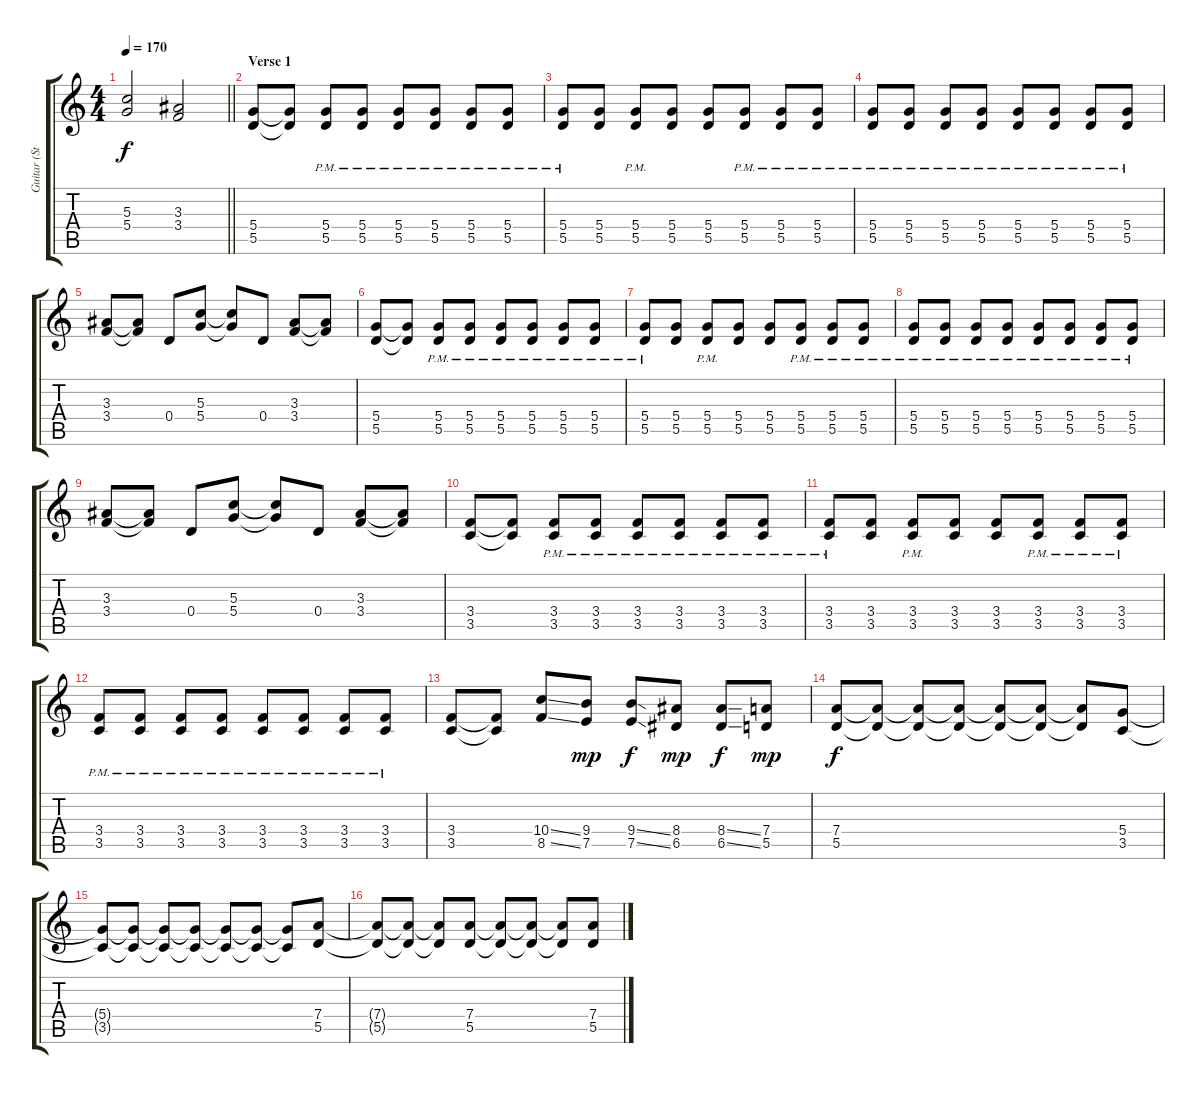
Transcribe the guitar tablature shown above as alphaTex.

\track ("Guitar (Steve Morse)" "Guitar (St") {instrument overdrivenguitar}
\staff {score tabs}
\tuning (E4 B3 G3 D3 A2 E2) {hide}
\ts (4 4)
\tempo 170
\clef g2
\barLineRight lightlight
\ks c
(5.3 5.4).2{dy f volume 16} (3.3 3.4).2 |
\section ("" "Verse 1")
(5.4 5.5).8 (5.4{t} 5.5{t}).8 (5.4{pm} 5.5{pm}).8 (5.4{pm} 5.5{pm}).8 (5.4{pm} 5.5{pm}).8 (5.4{pm} 5.5{pm}).8 (5.4{pm} 5.5{pm}).8 (5.4{pm} 5.5{pm}).8 |
(5.4{pm} 5.5{pm}).8 (5.4 5.5).8 (5.4{pm} 5.5{pm}).8 (5.4 5.5).8 (5.4 5.5).8 (5.4{pm} 5.5{pm}).8 (5.4{pm} 5.5{pm}).8 (5.4{pm} 5.5{pm}).8 |
(5.4{pm} 5.5{pm}).8 (5.4{pm} 5.5{pm}).8 (5.4{pm} 5.5{pm}).8 (5.4{pm} 5.5{pm}).8 (5.4{pm} 5.5{pm}).8 (5.4{pm} 5.5{pm}).8 (5.4{pm} 5.5{pm}).8 (5.4{pm} 5.5{pm}).8 |
(3.3 3.4).8 (3.3{t} 3.4{t}).8 0.4.8 (5.3 5.4).8 (5.3{t} 5.4{t}).8 0.4.8 (3.3 3.4).8 (3.3{t} 3.4{t}).8 |
(5.4 5.5).8 (5.4{t} 5.5{t}).8 (5.4{pm} 5.5{pm}).8 (5.4{pm} 5.5{pm}).8 (5.4{pm} 5.5{pm}).8 (5.4{pm} 5.5{pm}).8 (5.4{pm} 5.5{pm}).8 (5.4{pm} 5.5{pm}).8 |
(5.4{pm} 5.5{pm}).8 (5.4 5.5).8 (5.4{pm} 5.5{pm}).8 (5.4 5.5).8 (5.4 5.5).8 (5.4{pm} 5.5{pm}).8 (5.4{pm} 5.5{pm}).8 (5.4{pm} 5.5{pm}).8 |
(5.4{pm} 5.5{pm}).8 (5.4{pm} 5.5{pm}).8 (5.4{pm} 5.5{pm}).8 (5.4{pm} 5.5{pm}).8 (5.4{pm} 5.5{pm}).8 (5.4{pm} 5.5{pm}).8 (5.4{pm} 5.5{pm}).8 (5.4{pm} 5.5{pm}).8 |
(3.3 3.4).8 (3.3{t} 3.4{t}).8 0.4.8 (5.3 5.4).8 (5.3{t} 5.4{t}).8 0.4.8 (3.3 3.4).8 (3.3{t} 3.4{t}).8 |
(3.4 3.5).8 (3.4{t} 3.5{t}).8 (3.4{pm} 3.5{pm}).8 (3.4{pm} 3.5{pm}).8 (3.4{pm} 3.5{pm}).8 (3.4{pm} 3.5{pm}).8 (3.4{pm} 3.5{pm}).8 (3.4{pm} 3.5{pm}).8 |
(3.4{pm} 3.5{pm}).8 (3.4 3.5).8 (3.4{pm} 3.5{pm}).8 (3.4 3.5).8 (3.4 3.5).8 (3.4{pm} 3.5{pm}).8 (3.4{pm} 3.5{pm}).8 (3.4{pm} 3.5{pm}).8 |
(3.4{pm} 3.5{pm}).8 (3.4{pm} 3.5{pm}).8 (3.4{pm} 3.5{pm}).8 (3.4{pm} 3.5{pm}).8 (3.4{pm} 3.5{pm}).8 (3.4{pm} 3.5{pm}).8 (3.4{pm} 3.5{pm}).8 (3.4{pm} 3.5{pm}).8 |
(3.4 3.5).8 (3.4{t} 3.5{t}).8 (10.4{ss} 8.5{ss}).8 (9.4 7.5).8{dy mp} (9.4{ss} 7.5{ss}).8{dy f} (8.4 6.5).8{dy mp} (8.4{ss} 6.5{ss}).8{dy f} (7.4 5.5).8{dy mp} |
(7.4 5.5).8{dy f} (7.4{t} 5.5{t}).8 (7.4{t} 5.5{t}).8 (7.4{t} 5.5{t}).8 (7.4{t} 5.5{t}).8 (7.4{t} 5.5{t}).8 (7.4{t} 5.5{t}).8 (5.4 3.5).8 |
(5.4{t} 3.5{t}).8 (5.4{t} 3.5{t}).8 (5.4{t} 3.5{t}).8 (5.4{t} 3.5{t}).8 (5.4{t} 3.5{t}).8 (5.4{t} 3.5{t}).8 (5.4{t} 3.5{t}).8 (7.4 5.5).8 |
(7.4{t} 5.5{t}).8 (7.4{t} 5.5{t}).8 (7.4{t} 5.5{t}).8 (7.4 5.5).8 (7.4{t} 5.5{t}).8 (7.4{t} 5.5{t}).8 (7.4{t} 5.5{t}).8 (7.4 5.5).8
